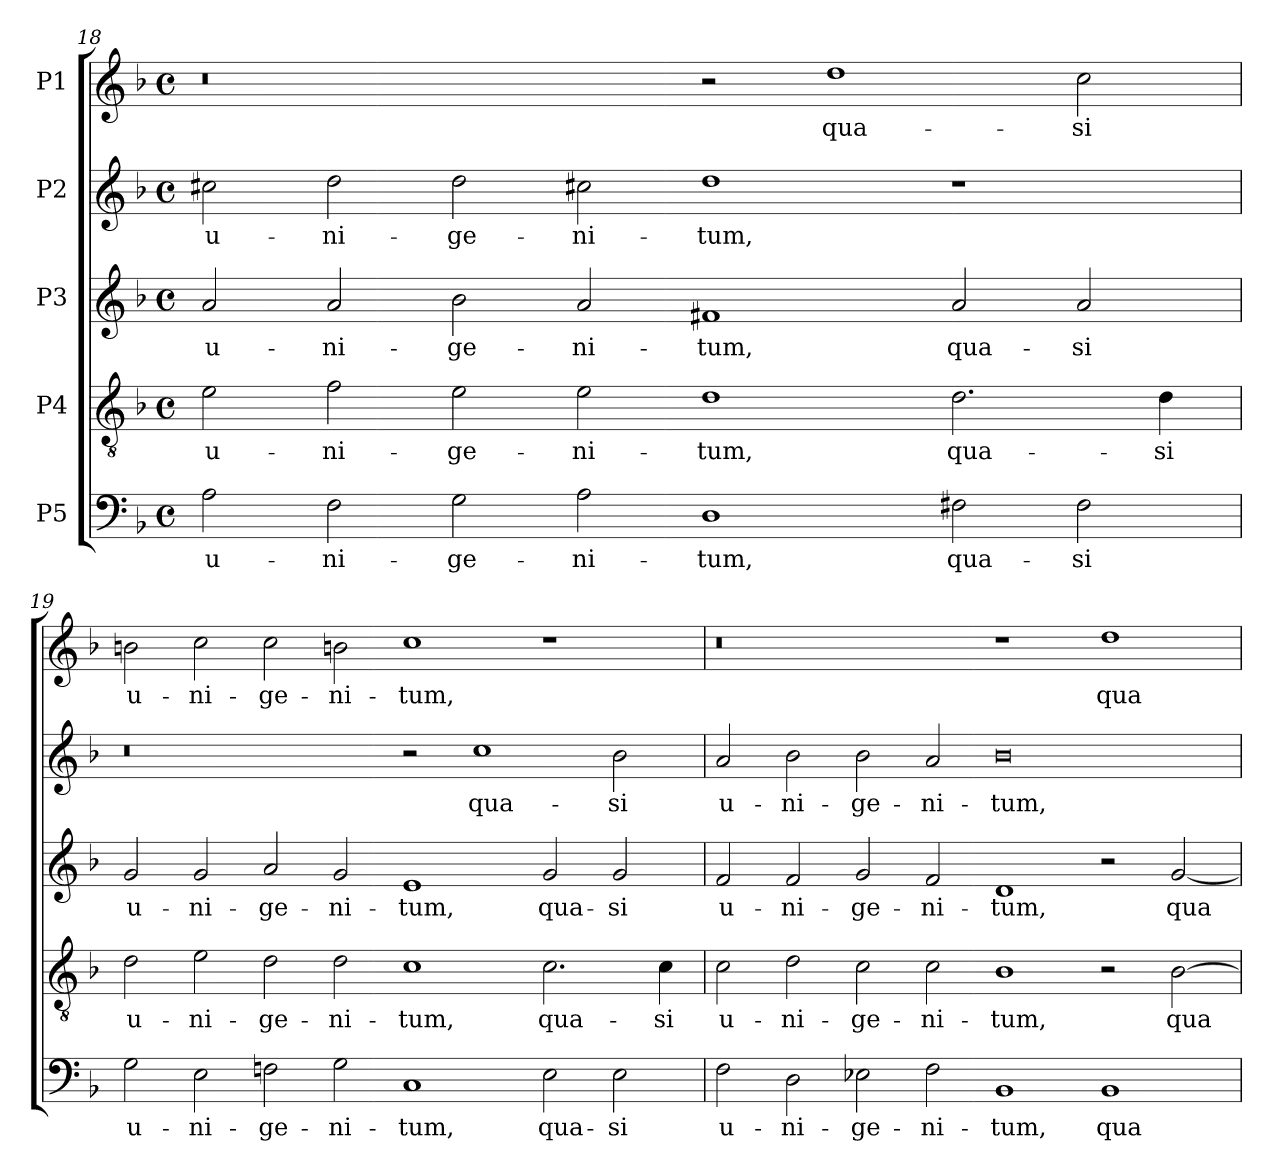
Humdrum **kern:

**kern	**text	**kern	**text	**kern	**text	**kern	**text	**kern	**text
*part5	*part5	*part4	*part4	*part3	*part3	*part2	*part2	*part1	*part1
*staff5	*staff5	*staff4	*staff4	*staff3	*staff3	*staff2	*staff2	*staff1	*staff1
*I"P5	*	*I"P4	*	*I"P3	*	*I"P2	*	*I"P1	*
*clefF4	*	*clefGv2	*	*clefG2	*	*clefG2	*	*clefG2	*
*	*	*ITrd7c12	*	*	*	*	*	*	*
*k[b-]	*	*k[b-]	*	*k[b-]	*	*k[b-]	*	*k[b-]	*
*F:	*	*F:	*	*F:	*	*F:	*	*F:	*
*M4/4	*	*M4/4	*	*M4/4	*	*M4/4	*	*M4/4	*
*met(c)	*	*met(c)	*	*met(c)	*	*met(c)	*	*met(c)	*
=18	=18	=18	=18	=18	=18	=18	=18	=18	=18
!	!LO:LY:b:color=#000000	!	!	!	!	!	!	!	!
!	!	!	!LO:LY:b:color=#000000	!	!	!	!	!	!
!	!	!	!	!	!LO:LY:b:color=#000000	!	!	!	!
!	!	!	!	!	!	!	!LO:LY:b:color=#000000	!	!
2Ai\	-u-	2Ei\	u-	2ai/	u-	2cc#Xi\	u-	0r	.
!	!LO:LY:b:color=#000000	!	!	!	!	!	!	!	!
!	!	!	!LO:LY:b:color=#000000	!	!	!	!	!	!
!	!	!	!	!	!LO:LY:b:color=#000000	!	!	!	!
!	!	!	!	!	!	!	!LO:LY:b:color=#000000	!	!
2Fi\	-ni-	2Fi\	-ni-	2ai/	-ni-	2ddi\	-ni-	.	.
!	!LO:LY:b:color=#000000	!	!	!	!	!	!	!	!
!	!	!	!LO:LY:b:color=#000000	!	!	!	!	!	!
!	!	!	!	!	!LO:LY:b:color=#000000	!	!	!	!
!	!	!	!	!	!	!	!LO:LY:b:color=#000000	!	!
2Gi\	-ge-	2Ei\	-ge-	2b-i\	-ge-	2ddi\	-ge-	.	.
!	!LO:LY:b:color=#000000	!	!	!	!	!	!	!	!
!	!	!	!LO:LY:b:color=#000000	!	!	!	!	!	!
!	!	!	!	!	!LO:LY:b:color=#000000	!	!	!	!
!	!	!	!	!	!	!	!LO:LY:b:color=#000000	!	!
2Ai\	-ni-	2Ei\	-ni-	2ai/	-ni-	2cc#Xi\	-ni-	.	.
!	!LO:LY:b:color=#000000	!	!	!	!	!	!	!	!
!	!	!	!LO:LY:b:color=#000000	!	!	!	!	!	!
!	!	!	!	!	!LO:LY:b:color=#000000	!	!	!	!
!	!	!	!	!	!	!	!LO:LY:b:color=#000000	!	!
1Di	-tum,	1Di	-tum,	1f#Xi	-tum,	1ddi	-tum,	2r	.
!	!	!	!	!	!	!	!	!	!LO:LY:b:color=#000000
.	.	.	.	.	.	.	.	1ddi	qua-
!	!LO:LY:b:color=#000000	!	!	!	!	!	!	!	!
!	!	!	!LO:LY:b:color=#000000	!	!	!	!	!	!
!	!	!	!	!	!LO:LY:b:color=#000000	!	!	!	!
2F#Xi\	qua-	2.Di\	qua-	2ai/	qua-	1r	.	.	.
!	!LO:LY:b:color=#000000	!	!	!	!	!	!	!	!
!	!	!	!	!	!LO:LY:b:color=#000000	!	!	!	!
!	!	!	!	!	!	!	!	!	!LO:LY:b:color=#000000
2F#i\	-si	.	.	2ai/	-si	.	.	2cci\	-si
!	!	!	!LO:LY:b:color=#000000	!	!	!	!	!	!
.	.	4Di\	-si	.	.	.	.	.	.
!!LO:PB:g=z
=19	=19	=19	=19	=19	=19	=19	=19	=19	=19
!	!LO:LY:b:color=#000000	!	!	!	!	!	!	!	!
!	!	!	!LO:LY:b:color=#000000	!	!	!	!	!	!
!	!	!	!	!	!LO:LY:b:color=#000000	!	!	!	!
!	!	!	!	!	!	!	!	!	!LO:LY:b:color=#000000
2Gi\	u-	2Di\	u-	2gi/	u-	0r	.	2bni\	u-
!	!LO:LY:b:color=#000000	!	!	!	!	!	!	!	!
!	!	!	!LO:LY:b:color=#000000	!	!	!	!	!	!
!	!	!	!	!	!LO:LY:b:color=#000000	!	!	!	!
!	!	!	!	!	!	!	!	!	!LO:LY:b:color=#000000
2Ei\	-ni-	2Ei\	-ni-	2gi/	-ni-	.	.	2cci\	-ni-
!	!LO:LY:b:color=#000000	!	!	!	!	!	!	!	!
!	!	!	!LO:LY:b:color=#000000	!	!	!	!	!	!
!	!	!	!	!	!LO:LY:b:color=#000000	!	!	!	!
!	!	!	!	!	!	!	!	!	!LO:LY:b:color=#000000
2Fni\	-ge-	2Di\	-ge-	2ai/	-ge-	.	.	2cci\	-ge-
!	!LO:LY:b:color=#000000	!	!	!	!	!	!	!	!
!	!	!	!LO:LY:b:color=#000000	!	!	!	!	!	!
!	!	!	!	!	!LO:LY:b:color=#000000	!	!	!	!
!	!	!	!	!	!	!	!	!	!LO:LY:b:color=#000000
2Gi\	-ni-	2Di\	-ni-	2gi/	-ni-	.	.	2bni\	-ni-
!	!LO:LY:b:color=#000000	!	!	!	!	!	!	!	!
!	!	!	!LO:LY:b:color=#000000	!	!	!	!	!	!
!	!	!	!	!	!LO:LY:b:color=#000000	!	!	!	!
!	!	!	!	!	!	!	!	!	!LO:LY:b:color=#000000
1Ci	-tum,	1Ci	-tum,	1ei	-tum,	2r	.	1cci	-tum,
!	!	!	!	!	!	!	!LO:LY:b:color=#000000	!	!
.	.	.	.	.	.	1cci	qua-	.	.
!	!LO:LY:b:color=#000000	!	!	!	!	!	!	!	!
!	!	!	!LO:LY:b:color=#000000	!	!	!	!	!	!
!	!	!	!	!	!LO:LY:b:color=#000000	!	!	!	!
2Ei\	qua-	2.Ci\	qua-	2gi/	qua-	.	.	1r	.
!	!LO:LY:b:color=#000000	!	!	!	!	!	!	!	!
!	!	!	!	!	!LO:LY:b:color=#000000	!	!	!	!
!	!	!	!	!	!	!	!LO:LY:b:color=#000000	!	!
2Ei\	-si	.	.	2gi/	-si	2b-i\	-si	.	.
!	!	!	!LO:LY:b:color=#000000	!	!	!	!	!	!
.	.	4Ci\	-si	.	.	.	.	.	.
=20	=20	=20	=20	=20	=20	=20	=20	=20	=20
!	!LO:LY:b:color=#000000	!	!	!	!	!	!	!	!
!	!	!	!LO:LY:b:color=#000000	!	!	!	!	!	!
!	!	!	!	!	!LO:LY:b:color=#000000	!	!	!	!
!	!	!	!	!	!	!	!LO:LY:b:color=#000000	!	!
2Fi\	u-	2Ci\	u-	2fi/	u-	2ai/	u-	0r	.
!	!LO:LY:b:color=#000000	!	!	!	!	!	!	!	!
!	!	!	!LO:LY:b:color=#000000	!	!	!	!	!	!
!	!	!	!	!	!LO:LY:b:color=#000000	!	!	!	!
!	!	!	!	!	!	!	!LO:LY:b:color=#000000	!	!
2Di\	-ni-	2Di\	-ni-	2fi/	-ni-	2b-i\	-ni-	.	.
!	!LO:LY:b:color=#000000	!	!	!	!	!	!	!	!
!	!	!	!LO:LY:b:color=#000000	!	!	!	!	!	!
!	!	!	!	!	!LO:LY:b:color=#000000	!	!	!	!
!	!	!	!	!	!	!	!LO:LY:b:color=#000000	!	!
2E-Xi\	-ge-	2Ci\	-ge-	2gi/	-ge-	2b-i\	-ge-	.	.
!	!LO:LY:b:color=#000000	!	!	!	!	!	!	!	!
!	!	!	!LO:LY:b:color=#000000	!	!	!	!	!	!
!	!	!	!	!	!LO:LY:b:color=#000000	!	!	!	!
!	!	!	!	!	!	!	!LO:LY:b:color=#000000	!	!
2Fi\	-ni-	2Ci\	-ni-	2fi/	-ni-	2ai/	-ni-	.	.
!	!LO:LY:b:color=#000000	!	!	!	!	!	!	!	!
!	!	!	!LO:LY:b:color=#000000	!	!	!	!	!	!
!	!	!	!	!	!LO:LY:b:color=#000000	!	!	!	!
!	!	!	!	!	!	!	!LO:LY:b:color=#000000	!	!
1BB-i	-tum,	1BB-i	-tum,	1di	-tum,	0b-i	-tum,	1r	.
!	!LO:LY:b:color=#000000	!	!	!	!	!	!	!	!
!	!	!	!	!	!	!	!	!	!LO:LY:b:color=#000000
1BB-i	qua-	2r	.	2r	.	.	.	1ddi	qua-
!	!	!	!LO:LY:b:color=#000000	!	!	!	!	!	!
!	!	!	!	!	!LO:LY:b:color=#000000	!	!	!	!
.	.	[>2BB-i\	qua-	[<2gi/	qua-	.	.	.	.
=	=	=	=	=	=	=	=	=	=
*-	*-	*-	*-	*-	*-	*-	*-	*-	*-
